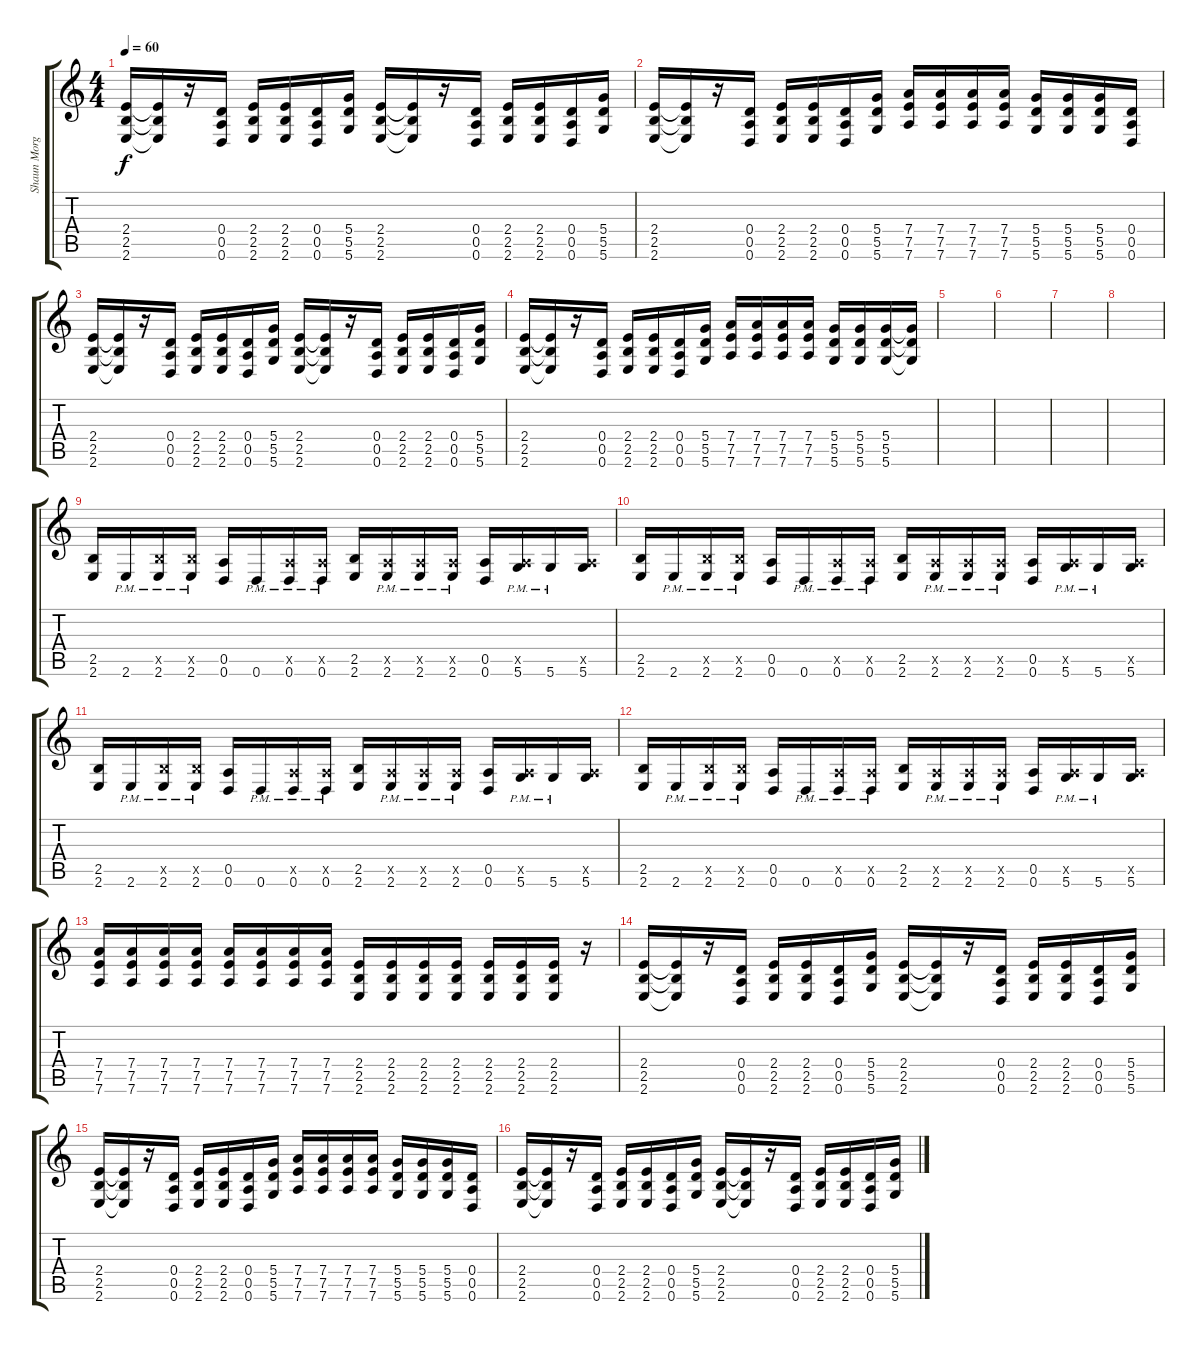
\track ("Shaun Morgan" "Shaun Morg") {instrument distortionguitar}
\staff {score tabs}
\tuning (E4 B3 G3 D3 A2 D2) {hide}
\ts (4 4)
\tempo 60
\clef g2
\ks c
(2.4 2.5 2.6).16{dy f} (2.4{t} 2.5{t} 2.6{t}).16 r.16 (0.4 0.5 0.6).16 (2.4 2.5 2.6).16 (2.4 2.5 2.6).16 (0.4 0.5 0.6).16 (5.4 5.5 5.6).16 (2.4 2.5 2.6).16 (2.4{t} 2.5{t} 2.6{t}).16 r.16 (0.4 0.5 0.6).16 (2.4 2.5 2.6).16 (2.4 2.5 2.6).16 (0.4 0.5 0.6).16 (5.4 5.5 5.6).16 |
(2.4 2.5 2.6).16 (2.4{t} 2.5{t} 2.6{t}).16 r.16 (0.4 0.5 0.6).16 (2.4 2.5 2.6).16 (2.4 2.5 2.6).16 (0.4 0.5 0.6).16 (5.4 5.5 5.6).16 (7.4 7.5 7.6).16 (7.4 7.5 7.6).16 (7.4 7.5 7.6).16 (7.4 7.5 7.6).16 (5.4 5.5 5.6).16 (5.4 5.5 5.6).16 (5.4 5.5 5.6).16 (0.4 0.5 0.6).16 |
(2.4 2.5 2.6).16 (2.4{t} 2.5{t} 2.6{t}).16 r.16 (0.4 0.5 0.6).16 (2.4 2.5 2.6).16 (2.4 2.5 2.6).16 (0.4 0.5 0.6).16 (5.4 5.5 5.6).16 (2.4 2.5 2.6).16 (2.4{t} 2.5{t} 2.6{t}).16 r.16 (0.4 0.5 0.6).16 (2.4 2.5 2.6).16 (2.4 2.5 2.6).16 (0.4 0.5 0.6).16 (5.4 5.5 5.6).16 |
(2.4 2.5 2.6).16 (2.4{t} 2.5{t} 2.6{t}).16 r.16 (0.4 0.5 0.6).16 (2.4 2.5 2.6).16 (2.4 2.5 2.6).16 (0.4 0.5 0.6).16 (5.4 5.5 5.6).16 (7.4 7.5 7.6).16 (7.4 7.5 7.6).16 (7.4 7.5 7.6).16 (7.4 7.5 7.6).16 (5.4 5.5 5.6).16 (5.4 5.5 5.6).16 (5.4 5.5 5.6).16 (5.4{t} 5.5{t} 5.6{t}).16 |
|
|
|
|
(2.5 2.6).16 2.6{pm}.16 (2.5{x} 2.6{pm}).16 (2.5{x} 2.6{pm}).16 (0.5 0.6).16 0.6{pm}.16 (0.5{x} 0.6{pm}).16 (0.5{x} 0.6{pm}).16 (2.5 2.6).16 (0.5{x} 2.6{pm}).16 (0.5{x} 2.6{pm}).16 (0.5{x} 2.6{pm}).16 (0.5 0.6).16 (0.5{x} 5.6{pm}).16 5.6{pm}.16 (0.5{x} 5.6).16 |
(2.5 2.6).16 2.6{pm}.16 (2.5{x} 2.6{pm}).16 (2.5{x} 2.6{pm}).16 (0.5 0.6).16 0.6{pm}.16 (0.5{x} 0.6{pm}).16 (0.5{x} 0.6{pm}).16 (2.5 2.6).16 (0.5{x} 2.6{pm}).16 (0.5{x} 2.6{pm}).16 (0.5{x} 2.6{pm}).16 (0.5 0.6).16 (0.5{x} 5.6{pm}).16 5.6{pm}.16 (0.5{x} 5.6).16 |
(2.5 2.6).16 2.6{pm}.16 (2.5{x} 2.6{pm}).16 (2.5{x} 2.6{pm}).16 (0.5 0.6).16 0.6{pm}.16 (0.5{x} 0.6{pm}).16 (0.5{x} 0.6{pm}).16 (2.5 2.6).16 (0.5{x} 2.6{pm}).16 (0.5{x} 2.6{pm}).16 (0.5{x} 2.6{pm}).16 (0.5 0.6).16 (0.5{x} 5.6{pm}).16 5.6{pm}.16 (0.5{x} 5.6).16 |
(2.5 2.6).16 2.6{pm}.16 (2.5{x} 2.6{pm}).16 (2.5{x} 2.6{pm}).16 (0.5 0.6).16 0.6{pm}.16 (0.5{x} 0.6{pm}).16 (0.5{x} 0.6{pm}).16 (2.5 2.6).16 (0.5{x} 2.6{pm}).16 (0.5{x} 2.6{pm}).16 (0.5{x} 2.6{pm}).16 (0.5 0.6).16 (0.5{x} 5.6{pm}).16 5.6{pm}.16 (0.5{x} 5.6).16 |
(7.4 7.5 7.6).16 (7.4 7.5 7.6).16 (7.4 7.5 7.6).16 (7.4 7.5 7.6).16 (7.4 7.5 7.6).16 (7.4 7.5 7.6).16 (7.4 7.5 7.6).16 (7.4 7.5 7.6).16 (2.4 2.5 2.6).16 (2.4 2.5 2.6).16 (2.4 2.5 2.6).16 (2.4 2.5 2.6).16 (2.4 2.5 2.6).16 (2.4 2.5 2.6).16 (2.4 2.5 2.6).16 r.16 |
(2.4 2.5 2.6).16 (2.4{t} 2.5{t} 2.6{t}).16 r.16 (0.4 0.5 0.6).16 (2.4 2.5 2.6).16 (2.4 2.5 2.6).16 (0.4 0.5 0.6).16 (5.4 5.5 5.6).16 (2.4 2.5 2.6).16 (2.4{t} 2.5{t} 2.6{t}).16 r.16 (0.4 0.5 0.6).16 (2.4 2.5 2.6).16 (2.4 2.5 2.6).16 (0.4 0.5 0.6).16 (5.4 5.5 5.6).16 |
(2.4 2.5 2.6).16 (2.4{t} 2.5{t} 2.6{t}).16 r.16 (0.4 0.5 0.6).16 (2.4 2.5 2.6).16 (2.4 2.5 2.6).16 (0.4 0.5 0.6).16 (5.4 5.5 5.6).16 (7.4 7.5 7.6).16 (7.4 7.5 7.6).16 (7.4 7.5 7.6).16 (7.4 7.5 7.6).16 (5.4 5.5 5.6).16 (5.4 5.5 5.6).16 (5.4 5.5 5.6).16 (0.4 0.5 0.6).16 |
(2.4 2.5 2.6).16 (2.4{t} 2.5{t} 2.6{t}).16 r.16 (0.4 0.5 0.6).16 (2.4 2.5 2.6).16 (2.4 2.5 2.6).16 (0.4 0.5 0.6).16 (5.4 5.5 5.6).16 (2.4 2.5 2.6).16 (2.4{t} 2.5{t} 2.6{t}).16 r.16 (0.4 0.5 0.6).16 (2.4 2.5 2.6).16 (2.4 2.5 2.6).16 (0.4 0.5 0.6).16 (5.4 5.5 5.6).16
